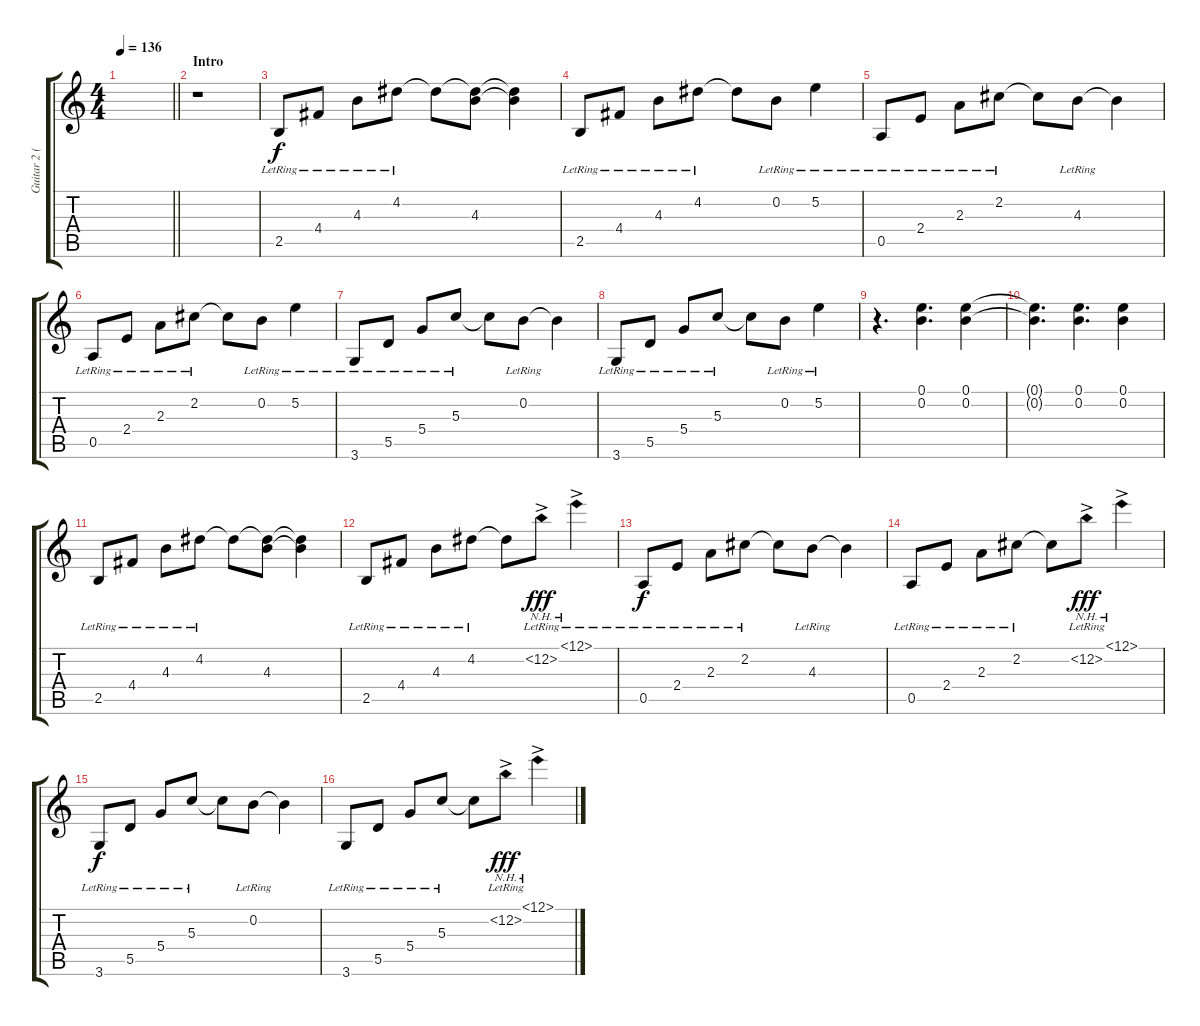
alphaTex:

\track ("Guitar 2 (clean)" "Guitar 2 (") {instrument acousticguitarsteel}
\staff {score tabs}
\tuning (E4 B3 G3 D3 A2 E2) {hide}
\ts (4 4)
\tempo 136
\clef g2
\barLineRight lightlight
\ks c
|
\section ("" "Intro")
r.1 |
2.5{lr}.8 4.4{lr}.8 4.3{lr}.8 4.2{lr}.8 4.2{t}.8 (4.2{t} 4.3).8 (4.2{t} 4.3{t}).4 |
2.5{lr}.8 4.4{lr}.8 4.3{lr}.8 4.2{lr}.8 4.2{t}.8 0.2{lr}.8 5.2{lr}.4 |
0.5{lr}.8 2.4{lr}.8 2.3{lr}.8 2.2{lr}.8 2.2{t}.8 4.3{lr}.8 4.3{t}.4 |
0.5{lr}.8 2.4{lr}.8 2.3{lr}.8 2.2{lr}.8 2.2{t}.8 0.2{lr}.8 5.2{lr}.4 |
3.6{lr}.8 5.5{lr}.8 5.4{lr}.8 5.3{lr}.8 5.3{t}.8 0.2{lr}.8 0.2{t}.4 |
3.6{lr}.8 5.5{lr}.8 5.4{lr}.8 5.3{lr}.8 5.3{t}.8 0.2{lr}.8 5.2{lr}.4 |
r.4{d} (0.1 0.2).4{d} (0.1 0.2).4 |
(0.1{t} 0.2{t}).4{d} (0.1 0.2).4{d} (0.1 0.2).4 |
2.5{lr}.8 4.4{lr}.8 4.3{lr}.8 4.2{lr}.8 4.2{t}.8 (4.2{t} 4.3).8 (4.2{t} 4.3{t}).4 |
2.5{lr}.8 4.4{lr}.8 4.3{lr}.8 4.2{lr}.8 4.2{t}.8 12.2{nh ac lr}.8{dy fff} 12.1{nh ac lr}.4 |
0.5{lr}.8{dy f} 2.4{lr}.8 2.3{lr}.8 2.2{lr}.8 2.2{t}.8 4.3{lr}.8 4.3{t}.4 |
0.5{lr}.8 2.4{lr}.8 2.3{lr}.8 2.2{lr}.8 2.2{t}.8 12.2{nh ac lr}.8{dy fff} 12.1{nh ac lr}.4 |
3.6{lr}.8{dy f} 5.5{lr}.8 5.4{lr}.8 5.3{lr}.8 5.3{t}.8 0.2{lr}.8 0.2{t}.4 |
3.6{lr}.8 5.5{lr}.8 5.4{lr}.8 5.3{lr}.8 5.3{t}.8 12.2{nh ac lr}.8{dy fff} 12.1{nh ac lr}.4
